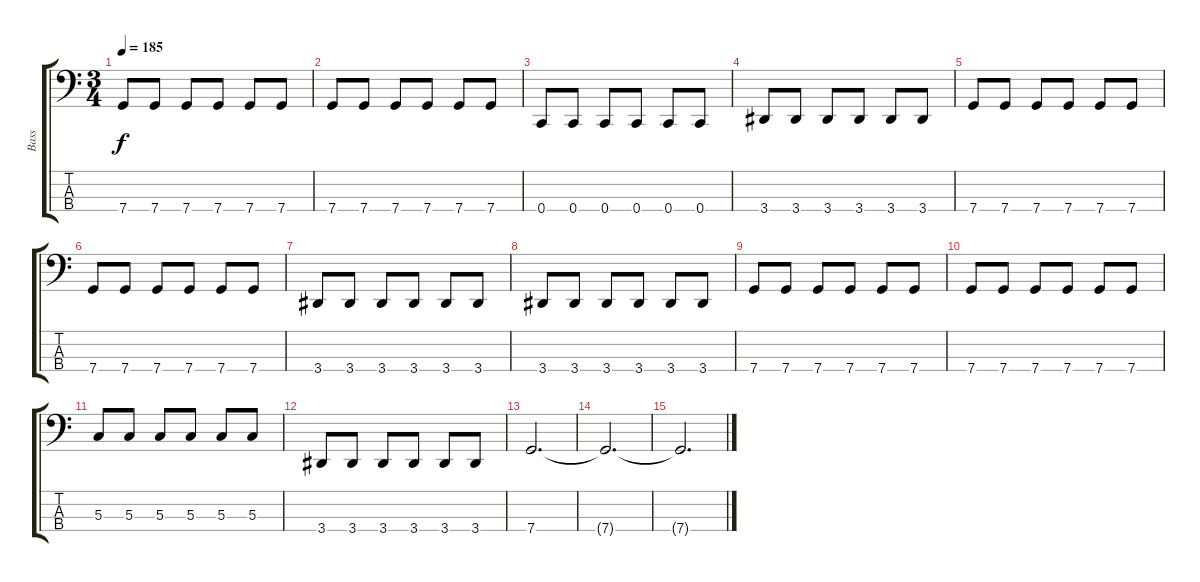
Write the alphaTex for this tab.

\track ("Bass" "Bass") {instrument electricbassfinger}
\staff {score tabs}
\tuning (F2 C2 G1 C1) {hide}
\ts (3 4)
\tempo 185
\clef f4
\ks c
7.4.8{dy f} 7.4.8 7.4.8 7.4.8 7.4.8 7.4.8 |
7.4.8 7.4.8 7.4.8 7.4.8 7.4.8 7.4.8 |
0.4.8 0.4.8 0.4.8 0.4.8 0.4.8 0.4.8 |
3.4.8 3.4.8 3.4.8 3.4.8 3.4.8 3.4.8 |
7.4.8 7.4.8 7.4.8 7.4.8 7.4.8 7.4.8 |
7.4.8 7.4.8 7.4.8 7.4.8 7.4.8 7.4.8 |
3.4.8 3.4.8 3.4.8 3.4.8 3.4.8 3.4.8 |
3.4.8 3.4.8 3.4.8 3.4.8 3.4.8 3.4.8 |
7.4.8 7.4.8 7.4.8 7.4.8 7.4.8 7.4.8 |
7.4.8 7.4.8 7.4.8 7.4.8 7.4.8 7.4.8 |
5.3.8 5.3.8 5.3.8 5.3.8 5.3.8 5.3.8 |
3.4.8 3.4.8 3.4.8 3.4.8 3.4.8 3.4.8 |
7.4.2{d} |
7.4{t}.2{d} |
7.4{t}.2{d}
